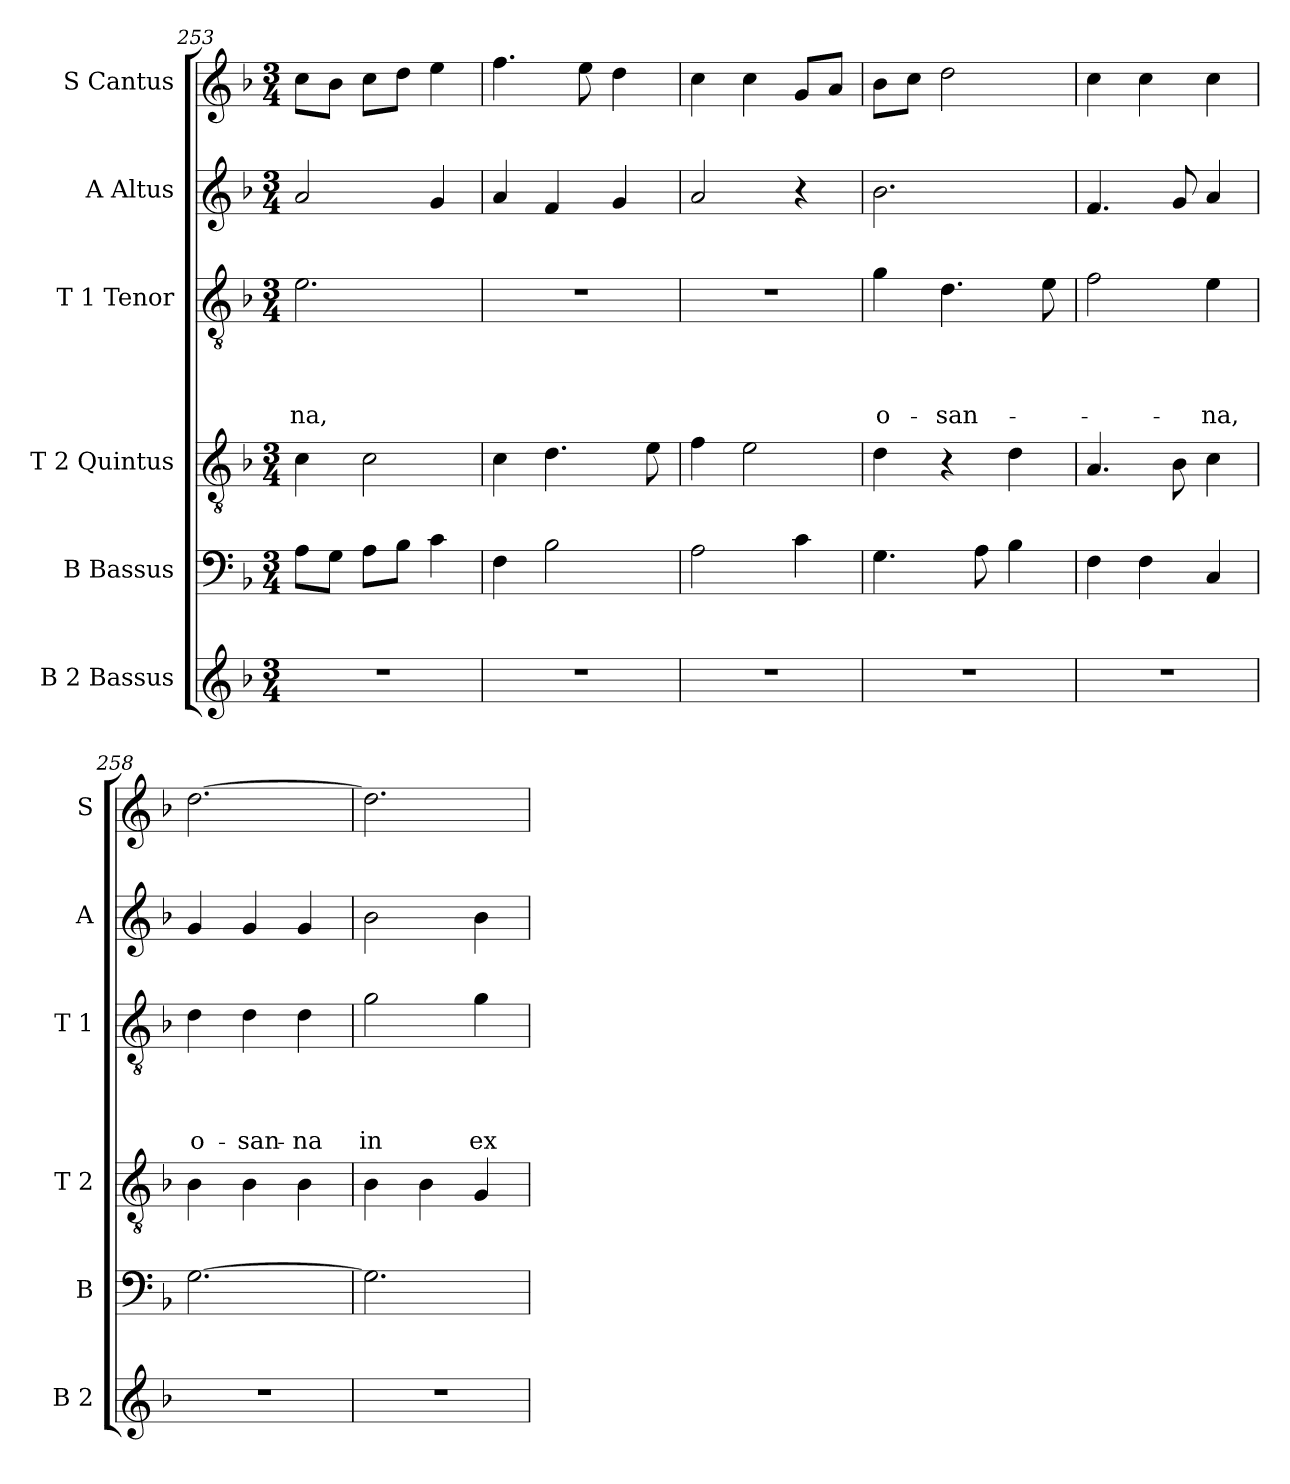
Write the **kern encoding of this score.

**kern	**kern	**kern	**kern	**text	**text	**text	**text	**kern	**kern
*part6	*part5	*part4	*part3	*part3	*part3	*part3	*part3	*part2	*part1
*staff6	*staff5	*staff4	*staff3	*staff3	*staff3	*staff3	*staff3	*staff2	*staff1
*I"B 2 Bassus	*I"B Bassus	*I"T 2 Quintus	*I"T 1 Tenor	*	*	*	*	*I"A Altus	*I"S Cantus
*I'B 2	*I'B	*I'T 2	*I'T 1	*	*	*	*	*I'A	*I'S
*clefG2	*clefF4	*clefGv2	*clefGv2	*	*	*	*	*clefG2	*clefG2
*k[b-]	*k[b-]	*k[b-]	*k[b-]	*	*	*	*	*k[b-]	*k[b-]
*F:	*F:	*F:	*F:	*	*	*	*	*F:	*F:
*M3/4	*M3/4	*M3/4	*M3/4	*	*	*	*	*M3/4	*M3/4
=253	=253	=253	=253	=253	=253	=253	=253	=253	=253
!	!	!	!	!	!	!	!LO:LY:b	!	!
2.r	8A\L	4c\	2.e\	.	.	.	-na,	2a/	8cc\L
.	8G\J	.	.	.	.	.	.	.	8b-\J
.	8A\L	2c\	.	.	.	.	.	.	8cc\L
.	8B-\J	.	.	.	.	.	.	.	8dd\J
.	4c\	.	.	.	.	.	.	4g/	4ee\
=254	=254	=254	=254	=254	=254	=254	=254	=254	=254
!	!	!	!LO:N:vis=1	!	!	!	!	!	!
2.r	4F\	4c\	2.r	.	.	.	.	4a/	4.ff\
.	2B-\	4.d\	.	.	.	.	.	4f/	.
.	.	.	.	.	.	.	.	.	8ee\
.	.	.	.	.	.	.	.	4g/	4dd\
.	.	8e\	.	.	.	.	.	.	.
=255	=255	=255	=255	=255	=255	=255	=255	=255	=255
!	!	!	!LO:N:vis=1	!	!	!	!	!	!
2.r	2A\	4f\	2.r	.	.	.	.	2a/	4cc\
.	.	2e\	.	.	.	.	.	.	4cc\
.	4c\	.	.	.	.	.	.	4r	8g/L
.	.	.	.	.	.	.	.	.	8a/J
=256	=256	=256	=256	=256	=256	=256	=256	=256	=256
!	!	!	!	!	!	!	!LO:LY:b	!	!
2.r	4.G\	4d\	4g\	.	.	.	o-	2.b-\	8b-\L
.	.	.	.	.	.	.	.	.	8cc\J
!	!	!	!	!	!	!	!LO:LY:b	!	!
.	.	4r	4.d\	.	.	.	-san-	.	2dd\
.	8A\	.	.	.	.	.	.	.	.
.	4B-\	4d\	.	.	.	.	.	.	.
.	.	.	8e\	.	.	.	.	.	.
!!LO:PB:g=z
=257	=257	=257	=257	=257	=257	=257	=257	=257	=257
2.r	4F\	4.A/	2f\	.	.	.	.	4.f/	4cc\
.	4F\	.	.	.	.	.	.	.	4cc\
.	.	8B-\	.	.	.	.	.	8g/	.
!	!	!	!	!	!	!	!LO:LY:b	!	!
.	4C/	4c\	4e\	.	.	.	-na,	4a/	4cc\
=258	=258	=258	=258	=258	=258	=258	=258	=258	=258
!	!	!	!	!	!	!	!LO:LY:b	!	!
2.r	[>2.G\	4B-\	4d\	.	.	.	o-	4g/	[>2.dd\
!	!	!	!	!	!	!	!LO:LY:b	!	!
.	.	4B-\	4d\	.	.	.	-san-	4g/	.
!	!	!	!	!	!	!	!LO:LY:b	!	!
.	.	4B-\	4d\	.	.	.	-na	4g/	.
=259	=259	=259	=259	=259	=259	=259	=259	=259	=259
!	!	!	!	!	!	!	!LO:LY:b	!	!
2.r	2.G\]	4B-\	2g\	.	.	.	in	2b-\	2.dd\]
.	.	4B-\	.	.	.	.	.	.	.
!	!	!	!	!	!	!	!LO:LY:b	!	!
.	.	4G/	4g\	.	.	.	ex-	4b-\	.
=	=	=	=	=	=	=	=	=	=
*-	*-	*-	*-	*-	*-	*-	*-	*-	*-
